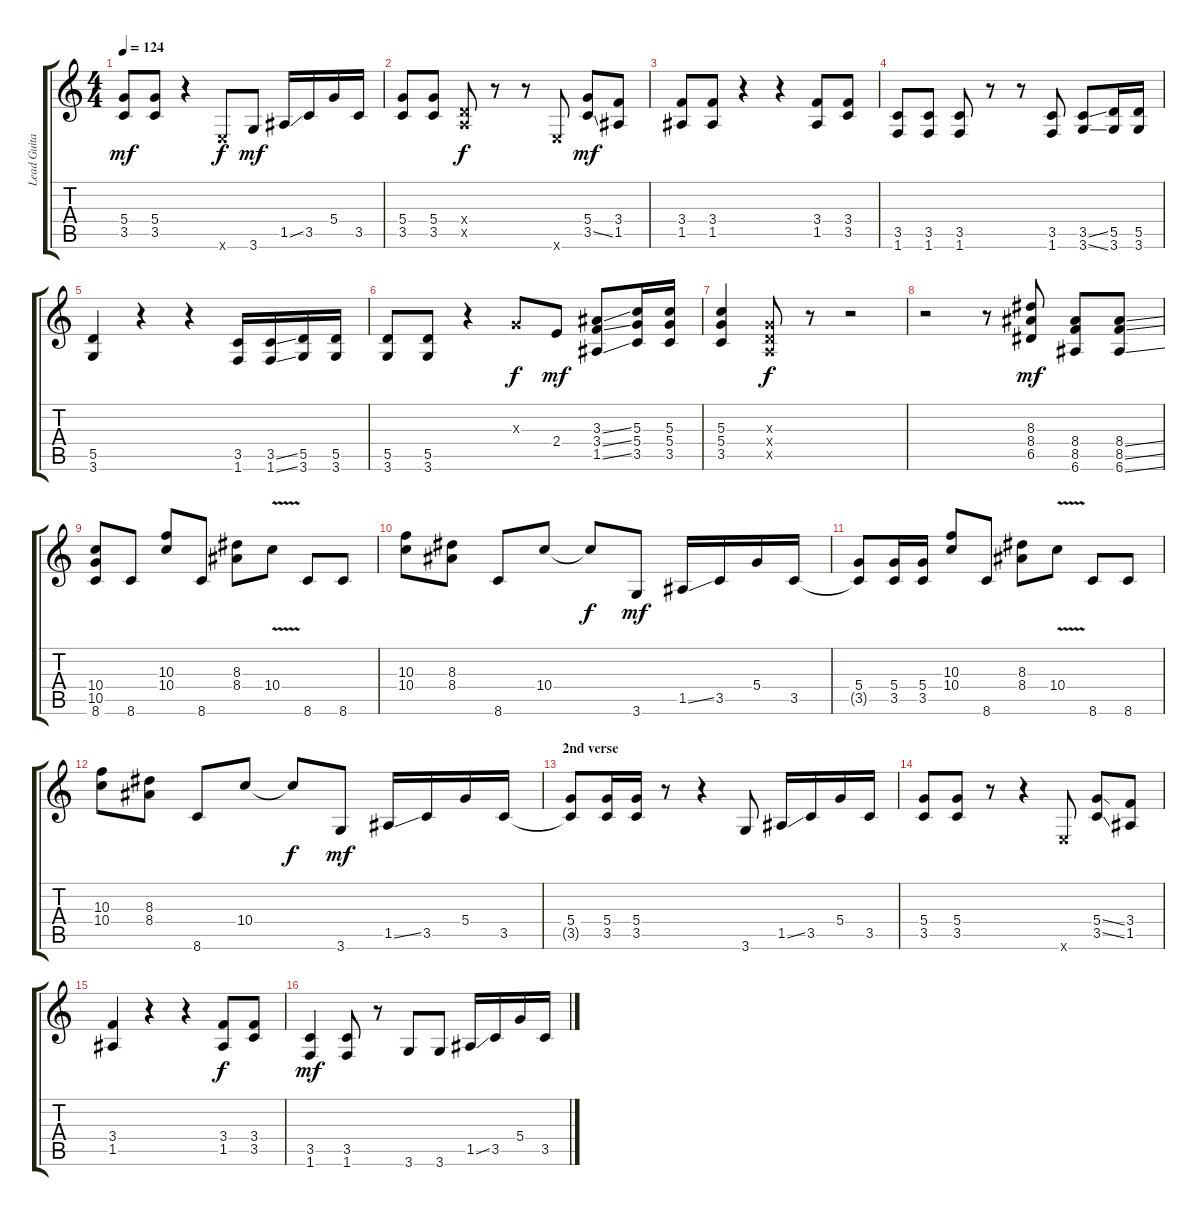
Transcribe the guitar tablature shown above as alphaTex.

\track ("Lead Guitar" "Lead Guita") {instrument distortionguitar}
\staff {score tabs}
\tuning (E4 B3 G3 D3 A2 E2) {hide}
\ts (4 4)
\tempo 124
\clef g2
\ks c
(5.4 3.5).8{dy mf} (5.4 3.5).8 r.4 0.6{x}.8{dy f} 3.6.8{dy mf} 1.5{ss}.16 3.5.16 5.4.16 3.5.16 |
(5.4 3.5).8 (5.4 3.5).8 (0.4{x} 0.5{x}).8{dy f} r.8 r.8 0.6{x}.8 (5.4 3.5{ss}).8{dy mf} (3.4 1.5).8 |
(3.4 1.5).8 (3.4 1.5).8 r.4 r.4 (3.4 1.5).8 (3.4 3.5).8 |
(3.5 1.6).8 (3.5 1.6).8 (3.5 1.6).8 r.8 r.8 (3.5 1.6).8 (3.5{ss} 3.6{ss}).8 (5.5 3.6).16 (5.5 3.6).16 |
(5.5 3.6).4 r.4 r.4 (3.5 1.6).16 (3.5{ss} 1.6{ss}).16 (5.5 3.6).16 (5.5 3.6).16 |
(5.5 3.6).8 (5.5 3.6).8 r.4 0.3{x}.8{dy f} 2.4.8{dy mf} (3.3{ss} 3.4{ss} 1.5{ss}).8 (5.3 5.4 3.5).16 (5.3 5.4 3.5).16 |
(5.3 5.4 3.5).4 (0.3{x} 0.4{x} 0.5{x}).8{dy f} r.8 r.2 |
r.2 r.8 (8.3 8.4 6.5).8{dy mf} (8.4 8.5 6.6).8 (8.4{ss} 8.5{ss} 6.6{ss}).8 |
(10.4 10.5 8.6).8 8.6.8 (10.3 10.4).8 8.6.8 (8.3 8.4).8 10.4{v}.8 8.6.8 8.6.8 |
(10.3 10.4).8 (8.3 8.4).8 8.6.8 10.4.8 10.4{t}.8{dy f} 3.6.8{dy mf} 1.5{ss}.16 3.5.16 5.4.16 3.5.16 |
(5.4 3.5{t}).8 (5.4 3.5).16 (5.4 3.5).16 (10.3 10.4).8 8.6.8 (8.3 8.4).8 10.4{v}.8 8.6.8 8.6.8 |
(10.3 10.4).8 (8.3 8.4).8 8.6.8 10.4.8 10.4{t}.8{dy f} 3.6.8{dy mf} 1.5{ss}.16 3.5.16 5.4.16 3.5.16 |
\section ("" "2nd verse")
(5.4 3.5{t}).8 (5.4 3.5).16 (5.4 3.5).16 r.8 r.4 3.6.8 1.5{ss}.16 3.5.16 5.4.16 3.5.16 |
(5.4 3.5).8 (5.4 3.5).8 r.8 r.4 0.6{x}.8 (5.4{ss} 3.5{ss}).8 (3.4 1.5).8 |
(3.4 1.5).4 r.4 r.4 (3.4 1.5).8{dy f} (3.4 3.5).8 |
(3.5 1.6).4{dy mf} (3.5 1.6).8 r.8 3.6.8 3.6.8 1.5{ss}.16 3.5.16 5.4.16 3.5.16
